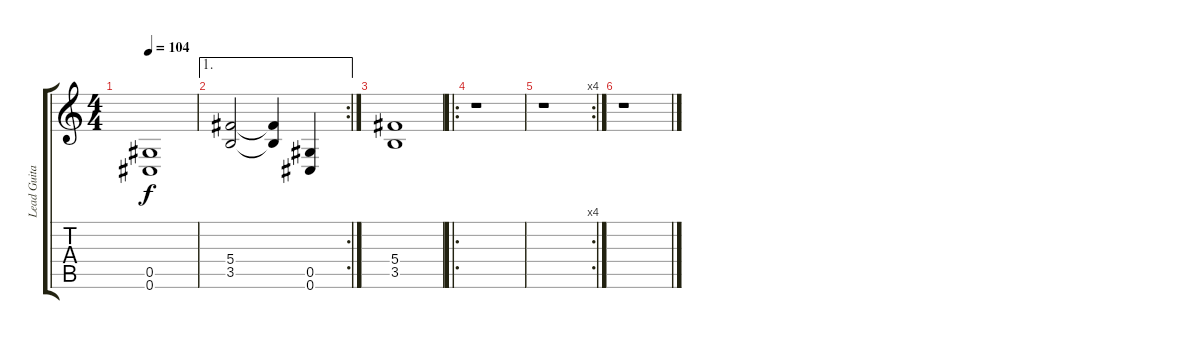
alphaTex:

\track ("Lead Guitar" "Lead Guita") {instrument overdrivenguitar}
\staff {score tabs}
\tuning (Eb4 Bb3 Gb3 Db3 Ab2 Db2) {hide}
\ts (4 4)
\tempo 104
\clef g2
\ks c
(0.5 0.6).1{dy f} |
\ae 1
\rc 2
(5.4 3.5).2 (5.4{t} 3.5{t}).4 (0.5 0.6).4 |
(5.4 3.5).1 |
\ro
r.1 |
\rc 4
r.1 |
r.1
